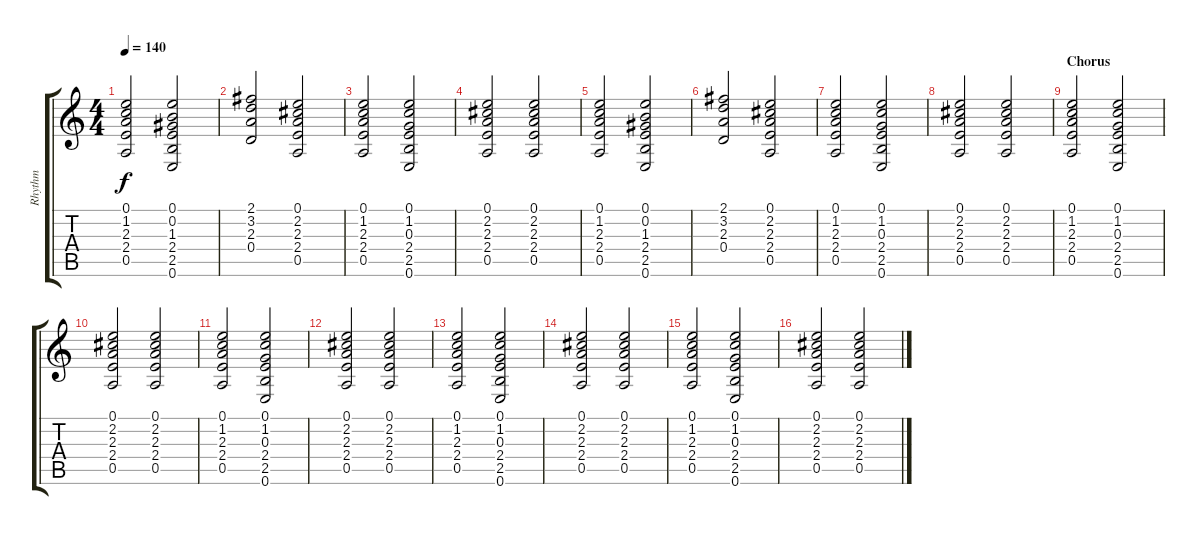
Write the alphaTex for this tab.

\track ("Rhythm" "Rhythm") {instrument acousticguitarnylon}
\staff {score tabs}
\tuning (E4 B3 G3 D3 A2 E2) {hide}
\ts (4 4)
\tempo 140
\clef g2
\ks c
(0.1 1.2 2.3 2.4 0.5).2{dy f} (0.1 0.2 1.3 2.4 2.5 0.6).2 |
(2.1 3.2 2.3 0.4).2 (0.1 2.2 2.3 2.4 0.5).2 |
(0.1 1.2 2.3 2.4 0.5).2 (0.1 1.2 0.3 2.4 2.5 0.6).2 |
(0.1 2.2 2.3 2.4 0.5).2 (0.1 2.2 2.3 2.4 0.5).2 |
(0.1 1.2 2.3 2.4 0.5).2 (0.1 0.2 1.3 2.4 2.5 0.6).2 |
(2.1 3.2 2.3 0.4).2 (0.1 2.2 2.3 2.4 0.5).2 |
(0.1 1.2 2.3 2.4 0.5).2 (0.1 1.2 0.3 2.4 2.5 0.6).2 |
(0.1 2.2 2.3 2.4 0.5).2 (0.1 2.2 2.3 2.4 0.5).2 |
\section ("" "Chorus")
(0.1 1.2 2.3 2.4 0.5).2 (0.1 1.2 0.3 2.4 2.5 0.6).2 |
(0.1 2.2 2.3 2.4 0.5).2 (0.1 2.2 2.3 2.4 0.5).2 |
(0.1 1.2 2.3 2.4 0.5).2 (0.1 1.2 0.3 2.4 2.5 0.6).2 |
(0.1 2.2 2.3 2.4 0.5).2 (0.1 2.2 2.3 2.4 0.5).2 |
(0.1 1.2 2.3 2.4 0.5).2 (0.1 1.2 0.3 2.4 2.5 0.6).2 |
(0.1 2.2 2.3 2.4 0.5).2 (0.1 2.2 2.3 2.4 0.5).2 |
(0.1 1.2 2.3 2.4 0.5).2 (0.1 1.2 0.3 2.4 2.5 0.6).2 |
(0.1 2.2 2.3 2.4 0.5).2 (0.1 2.2 2.3 2.4 0.5).2
